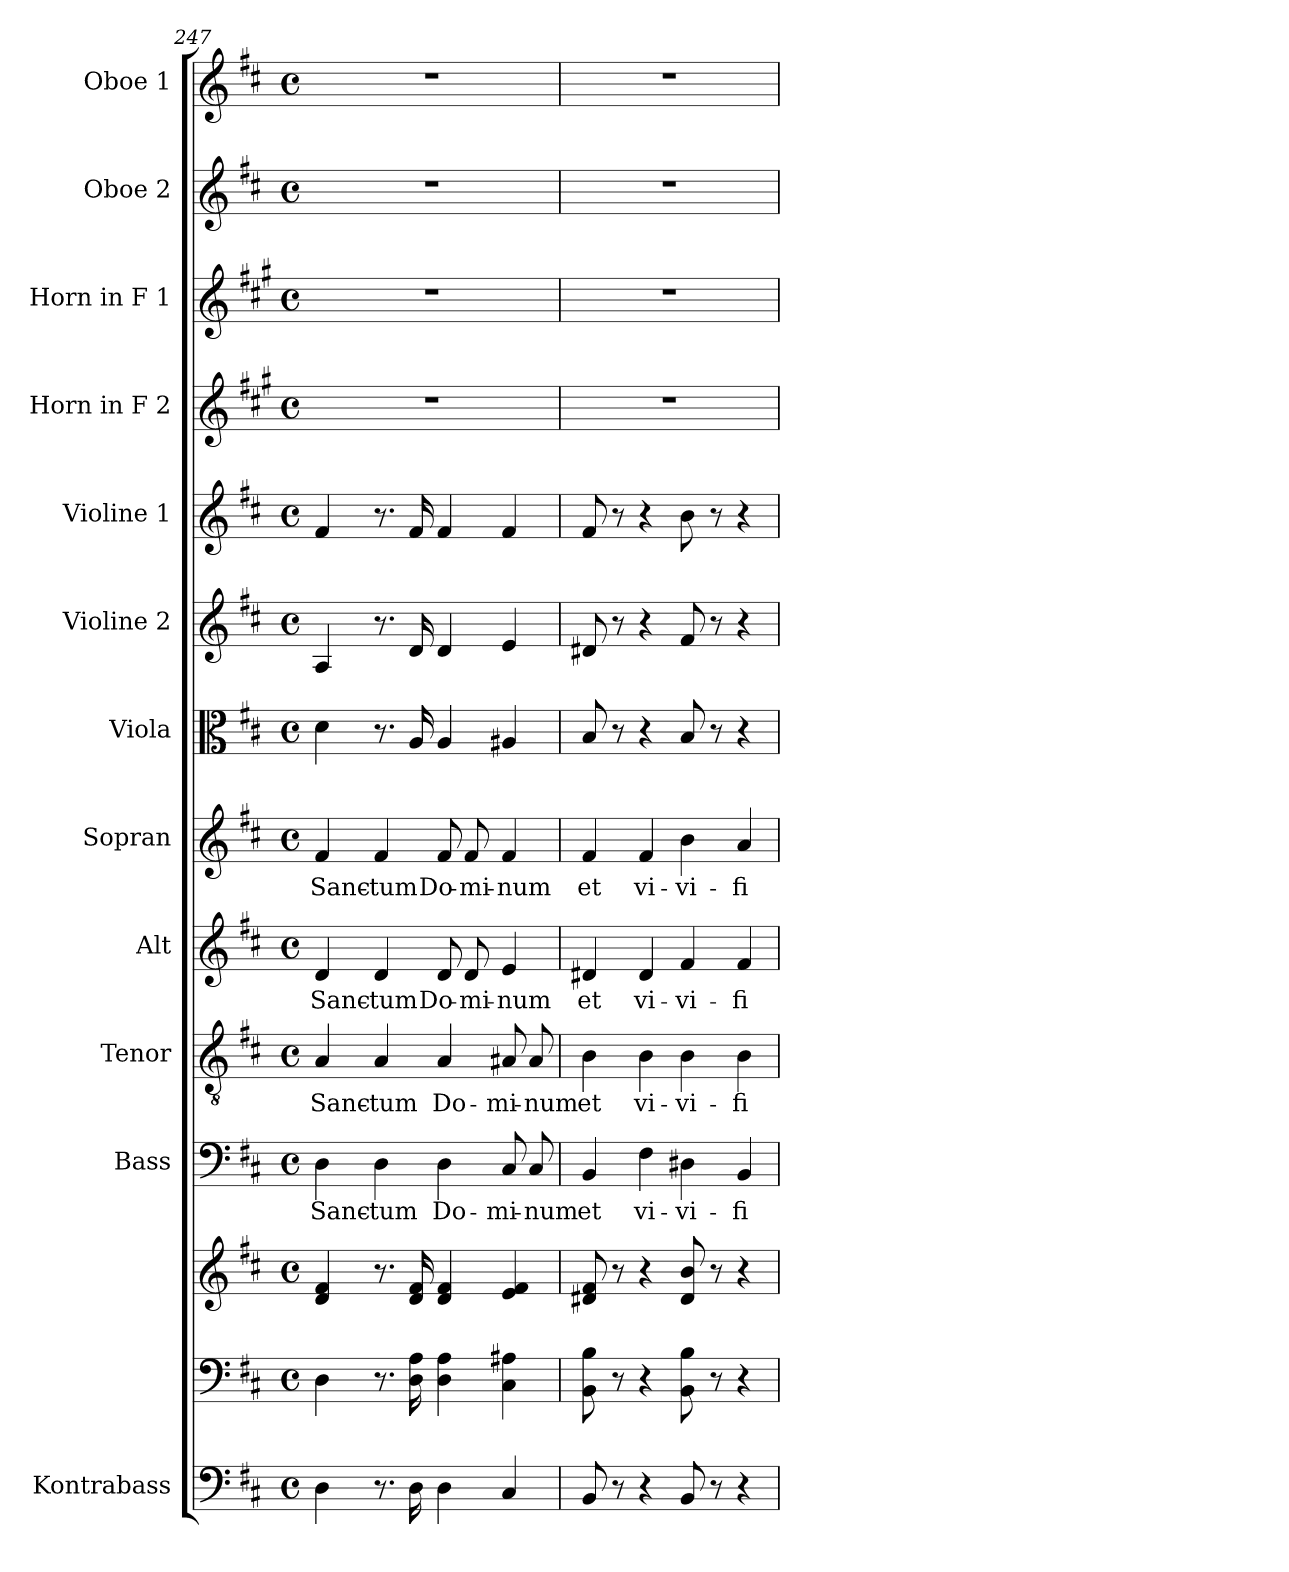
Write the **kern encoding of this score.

**kern	**kern	**kern	**kern	**text	**kern	**text	**kern	**text	**kern	**text	**kern	**kern	**kern	**kern	**kern	**kern	**kern
*part13	*part12	*part12	*part11	*part11	*part10	*part10	*part9	*part9	*part8	*part8	*part7	*part6	*part5	*part4	*part3	*part2	*part1
*staff14	*staff13	*staff12	*staff11	*staff11	*staff10	*staff10	*staff9	*staff9	*staff8	*staff8	*staff7	*staff6	*staff5	*staff4	*staff3	*staff2	*staff1
*I"Kontrabass	*	*	*I"Bass	*	*I"Tenor	*	*I"Alt	*	*I"Sopran	*	*I"Viola	*I"Violine 2	*I"Violine 1	*I"Horn in F 2	*I"Horn in F 1	*I"Oboe 2	*I"Oboe 1
*I'Kb.	*	*	*I'B.	*	*I'T.	*	*I'A.	*	*I'S.	*	*I'Vla.	*I'Vl. 2	*I'Vl. 1	*	*	*I'Ob. 2	*I'Ob. 1
*clefF4	*clefF4	*clefG2	*clefF4	*	*clefGv2	*	*clefG2	*	*clefG2	*	*clefC3	*clefG2	*clefG2	*clefG2	*clefG2	*clefG2	*clefG2
*ITrd7c12	*	*	*	*	*	*	*	*	*	*	*	*	*	*ITrd4c7	*ITrd4c7	*	*
*k[f#c#]	*k[f#c#]	*k[f#c#]	*k[f#c#]	*	*k[f#c#]	*	*k[f#c#]	*	*k[f#c#]	*	*k[f#c#]	*k[f#c#]	*k[f#c#]	*k[f#c#]	*k[f#c#]	*k[f#c#]	*k[f#c#]
*D:	*D:	*D:	*D:	*	*D:	*	*D:	*	*D:	*	*D:	*D:	*D:	*D:	*D:	*D:	*D:
*M4/4	*M4/4	*M4/4	*M4/4	*	*M4/4	*	*M4/4	*	*M4/4	*	*M4/4	*M4/4	*M4/4	*M4/4	*M4/4	*M4/4	*M4/4
*met(c)	*met(c)	*met(c)	*met(c)	*	*met(c)	*	*met(c)	*	*met(c)	*	*met(c)	*met(c)	*met(c)	*met(c)	*met(c)	*met(c)	*met(c)
=247	=247	=247	=247	=247	=247	=247	=247	=247	=247	=247	=247	=247	=247	=247	=247	=247	=247
!	!	!	!	!LO:LY:b	!	!LO:LY:b	!	!LO:LY:b	!	!LO:LY:b	!	!	!	!	!	!	!
4DD\	4D\	4d/ 4f#/	4D\	Sanc-	4A/	Sanc-	4d/	Sanc-	4f#/	Sanc-	4d\	4A/	4f#/	1r	1r	1r	1r
!	!	!	!	!LO:LY:b	!	!LO:LY:b	!	!LO:LY:b	!	!LO:LY:b	!	!	!	!	!	!	!
8.r	8.r	8.r	4D\	-tum	4A/	-tum	4d/	-tum	4f#/	-tum	8.r	8.r	8.r	.	.	.	.
16DD\	16D\ 16A\	16d/ 16f#/	.	.	.	.	.	.	.	.	16A/	16d/	16f#/	.	.	.	.
!	!	!	!	!LO:LY:b	!	!LO:LY:b	!	!LO:LY:b	!	!LO:LY:b	!	!	!	!	!	!	!
4DD\	4D\ 4A\	4d/ 4f#/	4D\	Do-	4A/	Do-	8d/	Do-	8f#/	Do-	4A/	4d/	4f#/	.	.	.	.
!	!	!	!	!	!	!	!	!LO:LY:b	!	!LO:LY:b	!	!	!	!	!	!	!
.	.	.	.	.	.	.	8d/	-mi-	8f#/	-mi-	.	.	.	.	.	.	.
!	!	!	!	!LO:LY:b	!	!LO:LY:b	!	!LO:LY:b	!	!LO:LY:b	!	!	!	!	!	!	!
4CC#/	4C#\ 4A#X\	4e/ 4f#/	8C#/	-mi-	8A#X/	-mi-	4e/	-num	4f#/	-num	4A#X/	4e/	4f#/	.	.	.	.
!	!	!	!	!LO:LY:b	!	!LO:LY:b	!	!	!	!	!	!	!	!	!	!	!
.	.	.	8C#/	-num	8A#/	-num	.	.	.	.	.	.	.	.	.	.	.
=248	=248	=248	=248	=248	=248	=248	=248	=248	=248	=248	=248	=248	=248	=248	=248	=248	=248
!	!	!	!	!LO:LY:b	!	!LO:LY:b	!	!LO:LY:b	!	!LO:LY:b	!	!	!	!	!	!	!
8BBB/	8BB\ 8B\	8d#X/ 8f#/	4BB/	et	4B\	et	4d#X/	et	4f#/	et	8B/	8d#X/	8f#/	1r	1r	1r	1r
8r	8r	8r	.	.	.	.	.	.	.	.	8r	8r	8r	.	.	.	.
!	!	!	!	!LO:LY:b	!	!LO:LY:b	!	!LO:LY:b	!	!LO:LY:b	!	!	!	!	!	!	!
4r	4r	4r	4F#\	vi-	4B\	vi-	4d#/	vi-	4f#/	vi-	4r	4r	4r	.	.	.	.
!	!	!	!	!LO:LY:b	!	!LO:LY:b	!	!LO:LY:b	!	!LO:LY:b	!	!	!	!	!	!	!
8BBB/	8BB\ 8B\	8d#/ 8b/	4D#X\	-vi-	4B\	-vi-	4f#/	-vi-	4b\	-vi-	8B/	8f#/	8b\	.	.	.	.
8r	8r	8r	.	.	.	.	.	.	.	.	8r	8r	8r	.	.	.	.
!	!	!	!	!LO:LY:b	!	!LO:LY:b	!	!LO:LY:b	!	!LO:LY:b	!	!	!	!	!	!	!
4r	4r	4r	4BB/	-fi-	4B\	-fi-	4f#/	-fi-	4a/	-fi-	4r	4r	4r	.	.	.	.
=	=	=	=	=	=	=	=	=	=	=	=	=	=	=	=	=	=
*-	*-	*-	*-	*-	*-	*-	*-	*-	*-	*-	*-	*-	*-	*-	*-	*-	*-
